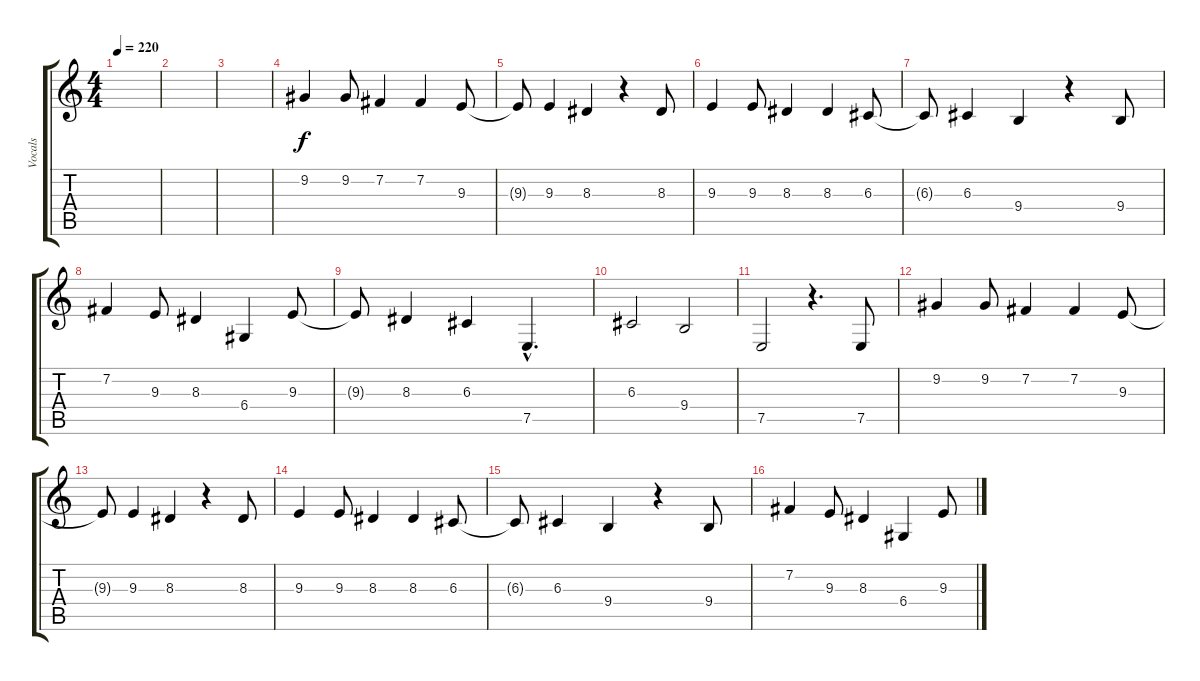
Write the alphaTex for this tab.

\track ("Vocals" "Vocals") {instrument altosax}
\staff {score tabs}
\tuning (E4 B3 G3 D3 A2 E2) {hide}
\ts (4 4)
\tempo 220
\clef g2
\ks c
|
|
|
9.2.4 9.2.8 7.2.4 7.2.4 9.3.8 |
9.3{t}.8 9.3.4 8.3.4 r.4 8.3.8 |
9.3.4 9.3.8 8.3.4 8.3.4 6.3.8 |
6.3{t}.8 6.3.4 9.4.4 r.4 9.4.8 |
7.2.4 9.3.8 8.3.4 6.4.4 9.3.8 |
9.3{t}.8 8.3.4 6.3.4 7.5{hac}.4{d} |
6.3.2 9.4.2 |
7.5.2 r.4{d} 7.5.8 |
9.2.4 9.2.8 7.2.4 7.2.4 9.3.8 |
9.3{t}.8 9.3.4 8.3.4 r.4 8.3.8 |
9.3.4 9.3.8 8.3.4 8.3.4 6.3.8 |
6.3{t}.8 6.3.4 9.4.4 r.4 9.4.8 |
7.2.4 9.3.8 8.3.4 6.4.4 9.3.8
